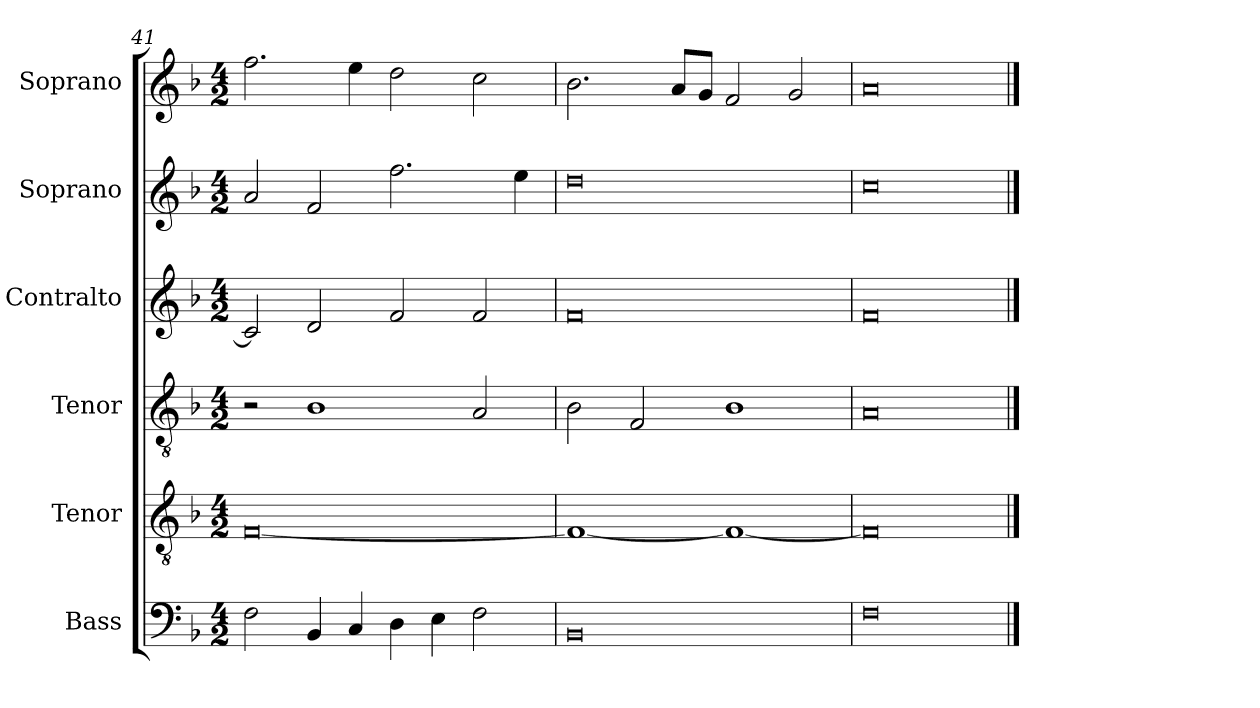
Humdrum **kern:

**kern	**kern	**kern	**kern	**kern	**kern
*part6	*part5	*part4	*part3	*part2	*part1
*staff6	*staff5	*staff4	*staff3	*staff2	*staff1
*I"Bass	*I"Tenor	*I"Tenor	*I"Contralto	*I"Soprano	*I"Soprano
*I'B	*I'T	*I'T	*I'A	*I'S	*I'S
*clefF4	*clefGv2	*clefGv2	*clefG2	*clefG2	*clefG2
*k[b-]	*k[b-]	*k[b-]	*k[b-]	*k[b-]	*k[b-]
*M4/2	*M4/2	*M4/2	*M4/2	*M4/2	*M4/2
=41	=41	=41	=41	=41	=41
2F	[0F	2r	2c]	2a	2.ff
4BB-	.	1B-	2d	2f	.
4C	.	.	.	.	4ee
4D	.	.	2f	2.ff	2dd
4E	.	.	.	.	.
2F	.	2A	2f	.	2cc
.	.	.	.	4ee	.
=42	=42	=42	=42	=42	=42
0BB-	1F_	2B-	0f	0dd	2.b-
.	.	2F	.	.	.
.	.	.	.	.	8a/L
.	.	.	.	.	8g/J
.	1F_	1B-	.	.	2f
.	.	.	.	.	2g
=43	=43	=43	=43	=43	=43
0F	0F]	0A	0f	0cc	0a
==	==	==	==	==	==
*-	*-	*-	*-	*-	*-
